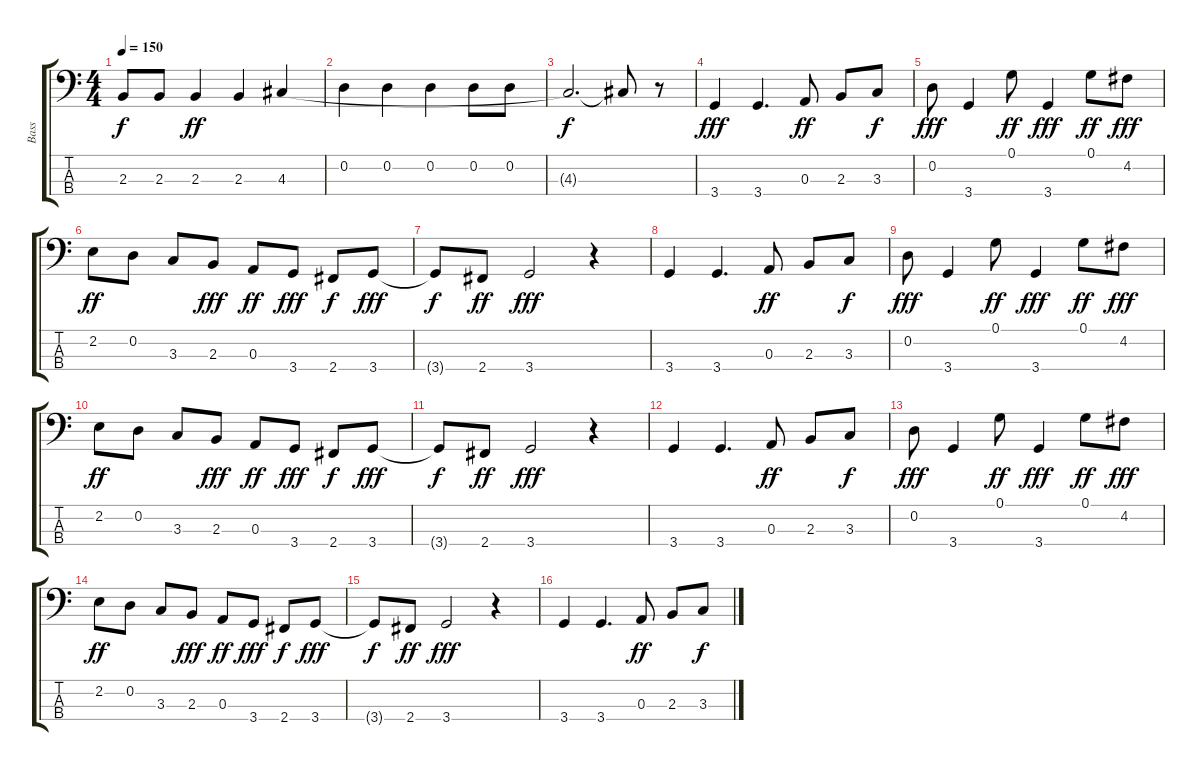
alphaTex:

\track ("Bass" "Bass") {instrument electricbasspick}
\staff {score tabs}
\tuning (G2 D2 A1 E1) {hide}
\ts (4 4)
\tempo 150
\clef f4
\ks c
2.3{t}.8{dy f} 2.3.8 2.3.4{dy ff} 2.3.4 4.3.4 |
0.2.4 0.2.4 0.2.4 0.2.8 0.2.8 |
4.3{t}.2{d dy f} 4.3{t}.8 r.8 |
3.4.4{dy fff} 3.4.4{d} 0.3.8{dy ff} 2.3.8 3.3.8{dy f} |
0.2.8{dy fff} 3.4.4 0.1.8{dy ff} 3.4.4{dy fff} 0.1.8{dy ff} 4.2.8{dy fff} |
2.2.8{dy ff} 0.2.8 3.3.8 2.3.8{dy fff} 0.3.8{dy ff} 3.4.8{dy fff} 2.4.8{dy f} 3.4.8{dy fff} |
3.4{t}.8{dy f} 2.4.8{dy ff} 3.4.2{dy fff} r.4 |
3.4.4 3.4.4{d} 0.3.8{dy ff} 2.3.8 3.3.8{dy f} |
0.2.8{dy fff} 3.4.4 0.1.8{dy ff} 3.4.4{dy fff} 0.1.8{dy ff} 4.2.8{dy fff} |
2.2.8{dy ff} 0.2.8 3.3.8 2.3.8{dy fff} 0.3.8{dy ff} 3.4.8{dy fff} 2.4.8{dy f} 3.4.8{dy fff} |
3.4{t}.8{dy f} 2.4.8{dy ff} 3.4.2{dy fff} r.4 |
3.4.4 3.4.4{d} 0.3.8{dy ff} 2.3.8 3.3.8{dy f} |
0.2.8{dy fff} 3.4.4 0.1.8{dy ff} 3.4.4{dy fff} 0.1.8{dy ff} 4.2.8{dy fff} |
2.2.8{dy ff} 0.2.8 3.3.8 2.3.8{dy fff} 0.3.8{dy ff} 3.4.8{dy fff} 2.4.8{dy f} 3.4.8{dy fff} |
3.4{t}.8{dy f} 2.4.8{dy ff} 3.4.2{dy fff} r.4 |
3.4.4 3.4.4{d} 0.3.8{dy ff} 2.3.8 3.3.8{dy f}
